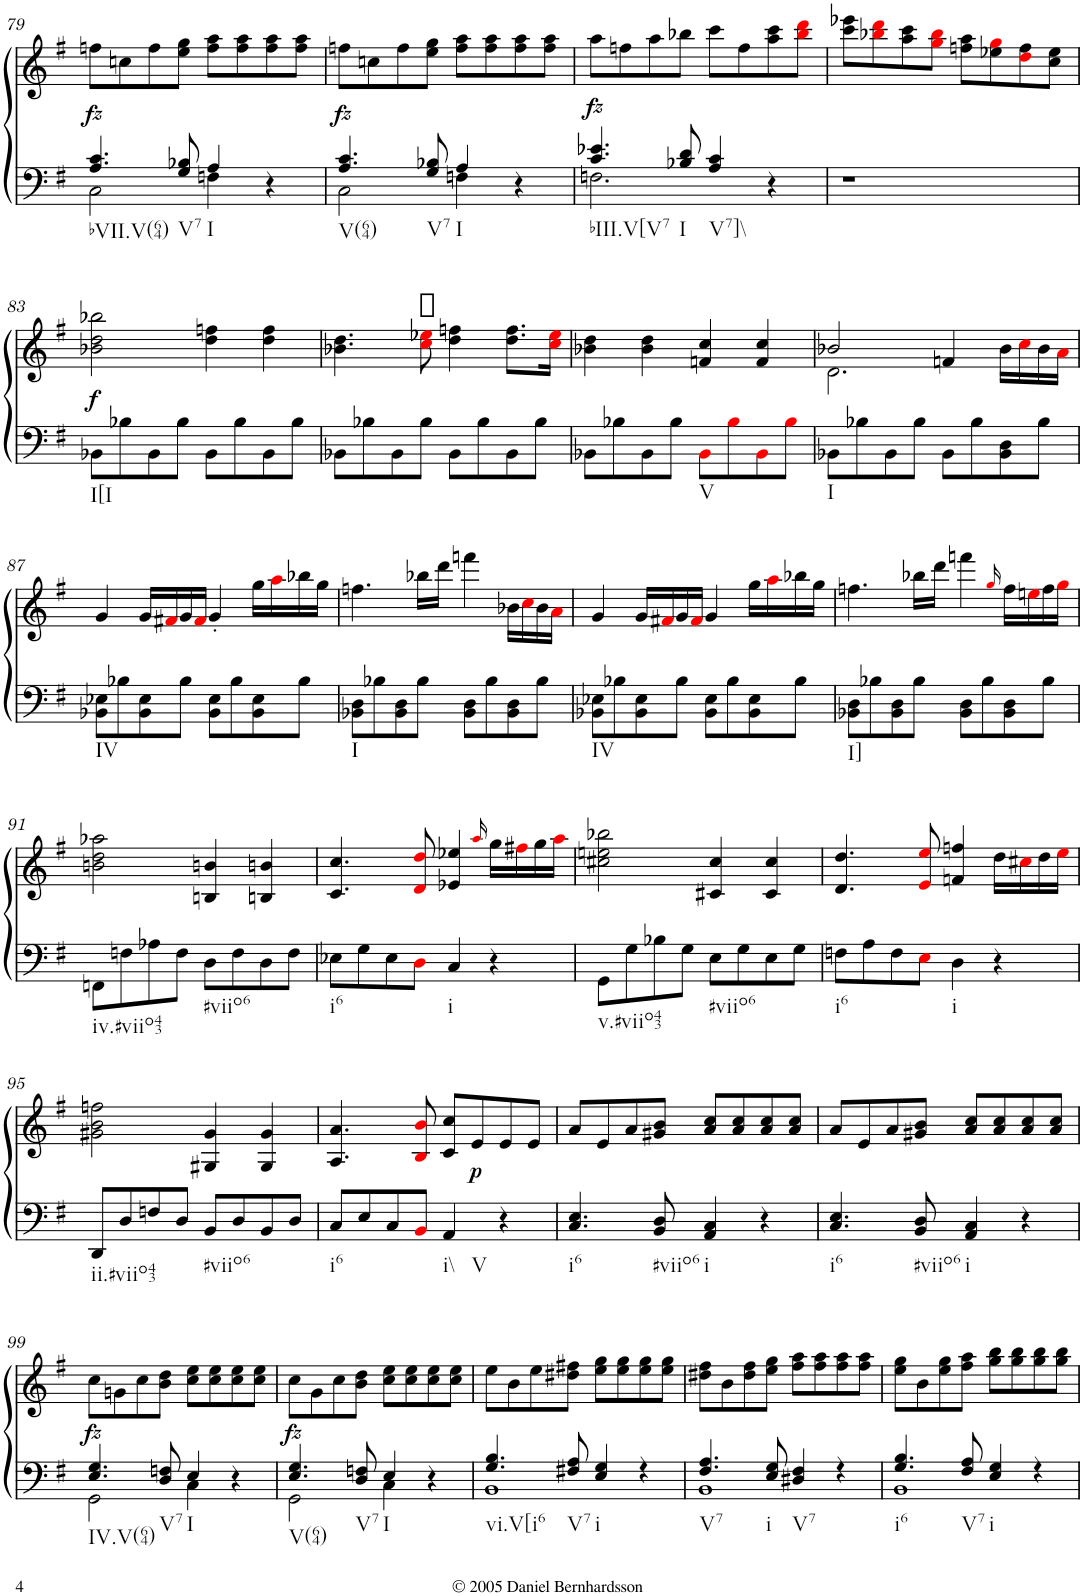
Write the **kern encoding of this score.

**kern	**kern	**dynam
*part1	*part1	*part1
*staff2	*staff1	*staff1/2
*I"Piano	*	*
*I'Pno.	*	*
!!LO:PB:g=z
*clefF4	*clefG2	*
*k[f#]	*k[f#]	*
*G:	*G:	*
*M4/4	*M4/4	*
*met(c)	*met(c)	*
=79	=79	=79
*^	*	*
!LO:TX:b:t=bVII.V(64)	!	!	!
!	!	!	!LO:DY:b
4.A/ 4.c/	2C\	8ffn\L	fz
.	.	8ccn\	.
.	.	8ff\	.
!LO:TX:b:t=V7	!	!	!
8G/ 8B-X/	.	8ee\ 8gg\J	.
!LO:TX:b:t=I	!	!	!
4A/	4Fn\	8ff\ 8aa\L	.
.	.	8ff\ 8aa\	.
4r	4ryy	8ff\ 8aa\	.
.	.	8ff\ 8aa\J	.
=80	=80	=80	=80
!LO:TX:b:t=V(64)	!	!	!
!	!	!	!LO:DY:b
4.A/ 4.c/	2C\	8ffn\L	fz
.	.	8ccn\	.
.	.	8ff\	.
!LO:TX:b:t=V7	!	!	!
8G/ 8B-X/	.	8ee\ 8gg\J	.
!LO:TX:b:t=I	!	!	!
4A/	4Fn\	8ff\ 8aa\L	.
.	.	8ff\ 8aa\	.
4r	4ryy	8ff\ 8aa\	.
.	.	8ff\ 8aa\J	.
=81	=81	=81	=81
!LO:TX:b:t=bIII.V[V7	!	!	!
!	!	!	!LO:DY:b
4.c/ 4.e-X/	2.Fn\	8aa\L	fz
.	.	8ffn\	.
.	.	8aa\	.
!LO:TX:b:t=I	!	!	!
8B-X/ 8d/	.	8bb-X\J	.
!LO:TX:b:t=V7]\\	!	!	!
4A/ 4c/	.	8ccc\L	.
.	.	8ff\	.
4r	4ryy	8aa\ 8ccc\	.
.	.	8bb-i\ 8dddi\J	.
*v	*v	*	*
=82	=82	=82
1r	8ccc\ 8eee-X\L	.
.	8bb-Xi\ 8dddi\	.
.	8aa\ 8ccc\	.
.	8ggi\ 8bb-i\J	.
.	8ffn\ 8aa\L	.
.	8ee-X\ 8ggi\	.
.	8ddi\ 8ff\	.
.	8cc\ 8ee-\J	.
!!LO:LB:g=z
=83	=83	=83
!LO:TX:b:t=I[I	!	!
!	!	!LO:DY:b
8BB-X\L	2b-X\ 2dd\ 2bb-X\	f
8B-X\	.	.
8BB-\	.	.
8B-\J	.	.
8BB-\L	4dd\ 4ffn\	.
8B-\	.	.
8BB-\	4dd\ 4ff\	.
8B-\J	.	.
=84	=84	=84
8BB-X\L	4.b-X\ 4.dd\	.
8B-X\	.	.
8BB-\	.	.
8B-\J	8cci\ 8ee-Xi\	.
8BB-\L	4dd\ 4ffn\	.
8B-\	.	.
8BB-\	8.dd\ 8.ff\L	.
8B-\J	.	.
.	16cci\ 16ee-i\Jk	.
=85	=85	=85
8BB-X\L	4b-X\ 4dd\	.
8B-X\	.	.
8BB-\	4b-\ 4dd\	.
8B-\J	.	.
!LO:TX:b:t=V	!	!
8BB-i\L	4fn/ 4cc/	.
8B-i\	.	.
8BB-i\	4f/ 4cc/	.
8B-i\J	.	.
=86	=86	=86
*	*^	*
!LO:TX:b:t=I	!	!	!
8BB-X\L	2b-X/	2.d\	.
8B-X\	.	.	.
8BB-\	.	.	.
8B-\J	.	.	.
8BB-\L	4fn/	.	.
8B-\	.	.	.
8BB-\ 8D\	16b-\LL	4ryy	.
.	16cci\	.	.
8B-\J	16b-\	.	.
.	16ai\JJ	.	.
*	*v	*v	*
!!LO:LB:g=z
=87	=87	=87
!LO:TX:b:t=IV	!	!
8BB-X\ 8E-X\L	4g/	.
8B-X\	.	.
8BB-\ 8E-\	16g/LL	.
.	16f#Xi/	.
8B-\J	16g/	.
.	16f#i/JJ	.
8BB-\ 8E-\L	4g'/	.
8B-\	.	.
8BB-\ 8E-\	16gg\LL	.
.	16aai\	.
8B-\J	16bb-X\	.
.	16gg\JJ	.
=88	=88	=88
!LO:TX:b:t=I	!	!
8BB-X\ 8D\L	4.ffn\	.
8B-X\	.	.
8BB-\ 8D\	.	.
8B-\J	16bb-X\LL	.
.	16ddd\JJ	.
8BB-\ 8D\L	4fffn\	.
8B-\	.	.
8BB-\ 8D\	16b-X\LL	.
.	16cci\	.
8B-\J	16b-\	.
.	16ai\JJ	.
=89	=89	=89
!LO:TX:b:t=IV	!	!
8BB-X\ 8E-X\L	4g/	.
8B-X\	.	.
8BB-\ 8E-\	16g/LL	.
.	16f#Xi/	.
8B-\J	16g/	.
.	16f#i/JJ	.
8BB-\ 8E-\L	4g/	.
8B-\	.	.
8BB-\ 8E-\	16gg\LL	.
.	16aai\	.
8B-\J	16bb-X\	.
.	16gg\JJ	.
=90	=90	=90
!LO:TX:b:t=I]	!	!
8BB-X\ 8D\L	4.ffn\	.
8B-X\	.	.
8BB-\ 8D\	.	.
8B-\J	16bb-X\LL	.
.	16ddd\JJ	.
8BB-\ 8D\L	4fffn\	.
8B-\	.	.
.	16qggi/	.
8BB-\ 8D\	16ff\LL	.
.	16eeni\	.
8B-\J	16ff\	.
.	16ggi\JJ	.
!!LO:LB:g=z
=91	=91	=91
!LO:TX:b:t=iv.#viio43	!	!
8FFn\L	2bn\ 2dd\ 2aa-X\	.
8Fn\	.	.
8A-X\	.	.
8F\J	.	.
!LO:TX:b:t=#viio6	!	!
8D\L	4Bn/ 4bn/	.
8F\	.	.
8D\	4Bn/ 4bn/	.
8F\J	.	.
=92	=92	=92
!LO:TX:b:t=i6	!	!
8E-X\L	4.c/ 4.cc/	.
8G\	.	.
8E-\	.	.
8Di\J	8di/ 8ddi/	.
!LO:TX:b:t=i	!	!
4C/	4e-X/ 4ee-X/	.
.	16qaai/	.
4r	16gg\LL	.
.	16ff#Xi\	.
.	16gg\	.
.	16aai\JJ	.
=93	=93	=93
!LO:TX:b:t=v.#viio43	!	!
8GG\L	2cc#X\ 2een\ 2bb-X\	.
8G\	.	.
8B-X\	.	.
8G\J	.	.
!LO:TX:b:t=#viio6	!	!
8E\L	4c#X/ 4cc#/	.
8G\	.	.
8E\	4c#/ 4cc#/	.
8G\J	.	.
=94	=94	=94
!LO:TX:b:t=i6	!	!
8Fn\L	4.d/ 4.dd/	.
8A\	.	.
8F\	.	.
8Ei\J	8ei/ 8eei/	.
!LO:TX:b:t=i	!	!
4D\	4fn/ 4ffn/	.
4r	16dd\LL	.
.	16cc#Xi\	.
.	16dd\	.
.	16eei\JJ	.
!!LO:LB:g=z
=95	=95	=95
!LO:TX:b:t=ii.#viio43	!	!
8DD/L	2g#X\ 2b\ 2ffn\	.
8D/	.	.
8Fn/	.	.
8D/J	.	.
!LO:TX:b:t=#viio6	!	!
8BB/L	4G#X/ 4g#/	.
8D/	.	.
8BB/	4G#/ 4g#/	.
8D/J	.	.
=96	=96	=96
!LO:TX:b:t=i6	!	!
8C/L	4.A/ 4.a/	.
8E/	.	.
8C/	.	.
8BBi/J	8Bi/ 8bi/	.
!LO:TX:b:t=i\\	!	!
!LO:TX:b:t=V	!	!
4AA/	8c/ 8cc/L	.
!	!	!LO:DY:b
.	8e/	p
4r	8e/	.
.	8e/J	.
=97	=97	=97
!LO:TX:b:t=i6	!	!
4.C/ 4.E/	8a/L	.
.	8e/	.
.	8a/	.
!LO:TX:b:t=#viio6	!	!
8BB/ 8D/	8g#X/ 8b/J	.
!LO:TX:b:t=i	!	!
4AA/ 4C/	8a/ 8cc/L	.
.	8a/ 8cc/	.
4r	8a/ 8cc/	.
.	8a/ 8cc/J	.
=98	=98	=98
!LO:TX:b:t=i6	!	!
4.C/ 4.E/	8a/L	.
.	8e/	.
.	8a/	.
!LO:TX:b:t=#viio6	!	!
8BB/ 8D/	8g#X/ 8b/J	.
!LO:TX:b:t=i	!	!
4AA/ 4C/	8a/ 8cc/L	.
.	8a/ 8cc/	.
4r	8a/ 8cc/	.
.	8a/ 8cc/J	.
!!LO:LB:g=z
=99	=99	=99
*^	*	*
!LO:TX:b:t=IV.V(64)	!	!	!
!	!	!	!LO:DY:b
4.E/ 4.G/	2GG\	8cc\L	fz
.	.	8gn\	.
.	.	8cc\	.
!LO:TX:b:t=V7	!	!	!
8D/ 8Fn/	.	8b\ 8dd\J	.
!LO:TX:b:t=I	!	!	!
4E/	4C\	8cc\ 8ee\L	.
.	.	8cc\ 8ee\	.
4r	4ryy	8cc\ 8ee\	.
.	.	8cc\ 8ee\J	.
=100	=100	=100	=100
!LO:TX:b:t=V(64)	!	!	!
!	!	!	!LO:DY:b
4.E/ 4.G/	2GG\	8cc\L	fz
.	.	8g\	.
.	.	8cc\	.
!LO:TX:b:t=V7	!	!	!
8D/ 8Fn/	.	8b\ 8dd\J	.
!LO:TX:b:t=I	!	!	!
4E/	4C\	8cc\ 8ee\L	.
.	.	8cc\ 8ee\	.
4r	4ryy	8cc\ 8ee\	.
.	.	8cc\ 8ee\J	.
=101	=101	=101	=101
!LO:TX:b:t=vi.V[i6	!	!	!
4.G/ 4.B/	1BB	8ee\L	.
.	.	8b\	.
.	.	8ee\	.
!LO:TX:b:t=V7	!	!	!
8F#X/ 8A/	.	8dd#X\ 8ff#X\J	.
!LO:TX:b:t=i	!	!	!
4E/ 4G/	.	8ee\ 8gg\L	.
.	.	8ee\ 8gg\	.
4r	.	8ee\ 8gg\	.
.	.	8ee\ 8gg\J	.
=102	=102	=102	=102
!LO:TX:b:t=V7	!	!	!
4.F#/ 4.A/	1BB	8dd#X\ 8ff#\L	.
.	.	8b\	.
.	.	8dd#\ 8ff#\	.
!LO:TX:b:t=i	!	!	!
8E/ 8G/	.	8ee\ 8gg\J	.
!LO:TX:b:t=V7	!	!	!
4D#X/ 4F#/	.	8ff#\ 8aa\L	.
.	.	8ff#\ 8aa\	.
4r	.	8ff#\ 8aa\	.
.	.	8ff#\ 8aa\J	.
=103	=103	=103	=103
!LO:TX:b:t=i6	!	!	!
4.G/ 4.B/	1BB	8ee\ 8gg\L	.
.	.	8b\	.
.	.	8ee\ 8gg\	.
!LO:TX:b:t=V7	!	!	!
8F#/ 8A/	.	8ff#\ 8aa\J	.
!LO:TX:b:t=i	!	!	!
4E/ 4G/	.	8gg\ 8bb\L	.
.	.	8gg\ 8bb\	.
4r	.	8gg\ 8bb\	.
.	.	8gg\ 8bb\J	.
*v	*v	*	*
=	=	=
*-	*-	*-
